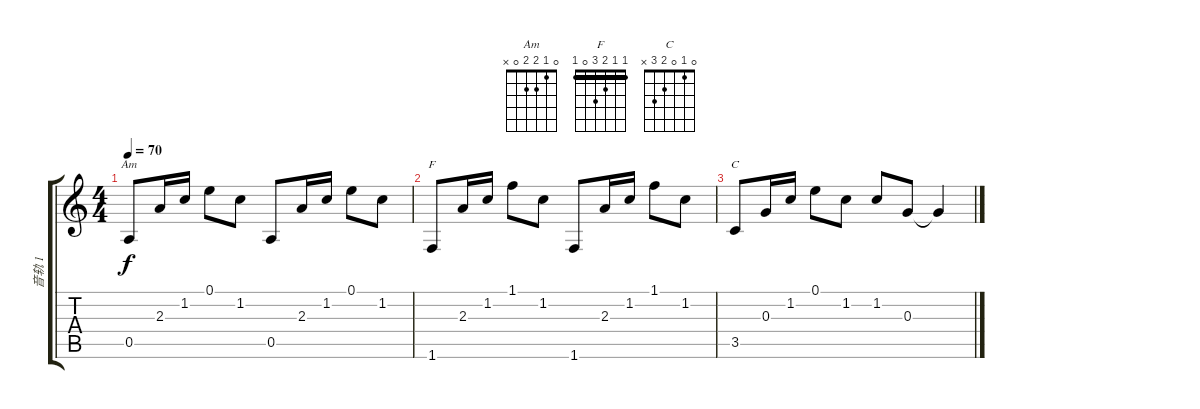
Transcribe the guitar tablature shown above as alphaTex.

\track ("音轨 1" "音轨 1") {instrument acousticguitarsteel}
\staff {score tabs}
\tuning (E4 B3 G3 D3 A2 E2) {hide}
\chord ("Am" 0 1 2 2 0 x)
\chord ("F" 1 1 2 3 0 1) {barre 1}
\chord ("C" 0 1 0 2 3 x)
\ts (4 4)
\tempo 70
\clef g2
\ks c
0.5.8{ch "Am" dy f} 2.3.16 1.2.16 0.1.8 1.2.8 0.5.8 2.3.16 1.2.16 0.1.8 1.2.8 |
1.6.8{ch "F"} 2.3.16 1.2.16 1.1.8 1.2.8 1.6.8 2.3.16 1.2.16 1.1.8 1.2.8 |
3.5.8{ch "C"} 0.3.16 1.2.16 0.1.8 1.2.8 1.2.8 0.3.8 0.3{t}.4
